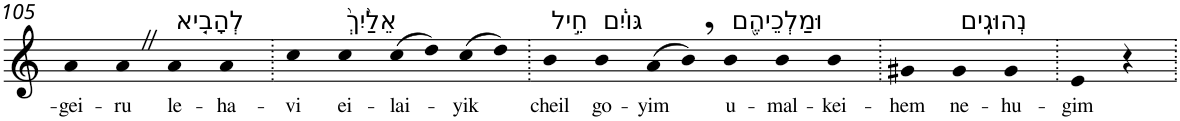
**kern	**text
*part1	*part1
*staff1	*staff1
*I"Piano	*
*I'Pno	*
!!LO:PB:g=z
*clefG2	*
*k[]	*
=105	=105
!	!LO:LY:b
4a	-gei-
!	!LO:LY:b
4aZ	-ru
!LO:TX:a:t=לְהָבִ֤יא	!
!	!LO:LY:b
4a	le-
!	!LO:LY:b
4a	-ha-
=106.	=106.
!	!LO:LY:b
4cc	-vi
!LO:TX:a:t=אֵלַ֙יִךְ֙	!
!	!LO:LY:b
4cc	ei-
!	!LO:LY:b
(8cc	-lai-
8dd)	.
!	!LO:LY:b
(8cc	-yik
8dd)	.
=107.	=107.
!LO:TX:a:t=חֵ֣יל	!
!	!LO:LY:b
4b	cheil
!LO:TX:a:t=גּוֹיִ֔ם	!
!	!LO:LY:b
4b	go-
!	!LO:LY:b
(8a	-yim
8b,)	.
!LO:TX:a:t=וּמַלְכֵיהֶ֖ם	!
!	!LO:LY:b
4b	u-
!	!LO:LY:b
4b	-mal-
!	!LO:LY:b
4b	-kei-
=108.	=108.
!	!LO:LY:b
4g#X	-hem
!LO:TX:a:t=נְהוּגִֽים	!
!	!LO:LY:b
4g#	ne-
!	!LO:LY:b
4g#	-hu-
=109.	=109.
!	!LO:LY:b
4e	-gim
4r	.
=.	=.
*-	*-
